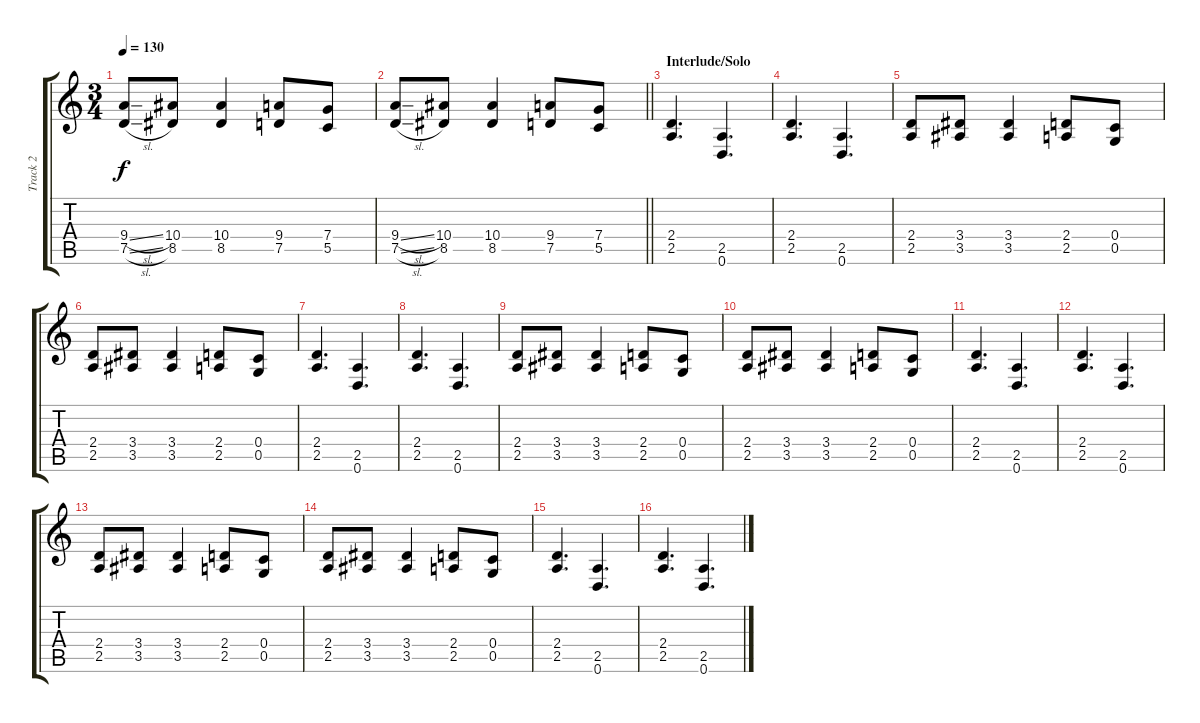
\track ("Track 2" "Track 2") {instrument distortionguitar}
\staff {score tabs}
\tuning (D4 A3 F3 C3 G2 D2) {hide}
\ts (3 4)
\tempo 130
\clef g2
\ks c
(9.4{sl} 7.5{sl}).8{dy f} (10.4 8.5).8 (10.4 8.5).4 (9.4 7.5).8 (7.4 5.5).8 |
\barLineRight lightlight
(9.4{sl} 7.5{sl}).8 (10.4 8.5).8 (10.4 8.5).4 (9.4 7.5).8 (7.4 5.5).8 |
\section ("" "Interlude/Solo")
(2.4 2.5).4{d} (2.5 0.6).4{d} |
(2.4 2.5).4{d} (2.5 0.6).4{d} |
(2.4 2.5).8 (3.4 3.5).8 (3.4 3.5).4 (2.4 2.5).8 (0.4 0.5).8 |
(2.4 2.5).8 (3.4 3.5).8 (3.4 3.5).4 (2.4 2.5).8 (0.4 0.5).8 |
(2.4 2.5).4{d} (2.5 0.6).4{d} |
(2.4 2.5).4{d} (2.5 0.6).4{d} |
(2.4 2.5).8 (3.4 3.5).8 (3.4 3.5).4 (2.4 2.5).8 (0.4 0.5).8 |
(2.4 2.5).8 (3.4 3.5).8 (3.4 3.5).4 (2.4 2.5).8 (0.4 0.5).8 |
(2.4 2.5).4{d} (2.5 0.6).4{d} |
(2.4 2.5).4{d} (2.5 0.6).4{d} |
(2.4 2.5).8 (3.4 3.5).8 (3.4 3.5).4 (2.4 2.5).8 (0.4 0.5).8 |
(2.4 2.5).8 (3.4 3.5).8 (3.4 3.5).4 (2.4 2.5).8 (0.4 0.5).8 |
(2.4 2.5).4{d} (2.5 0.6).4{d} |
(2.4 2.5).4{d} (2.5 0.6).4{d}
